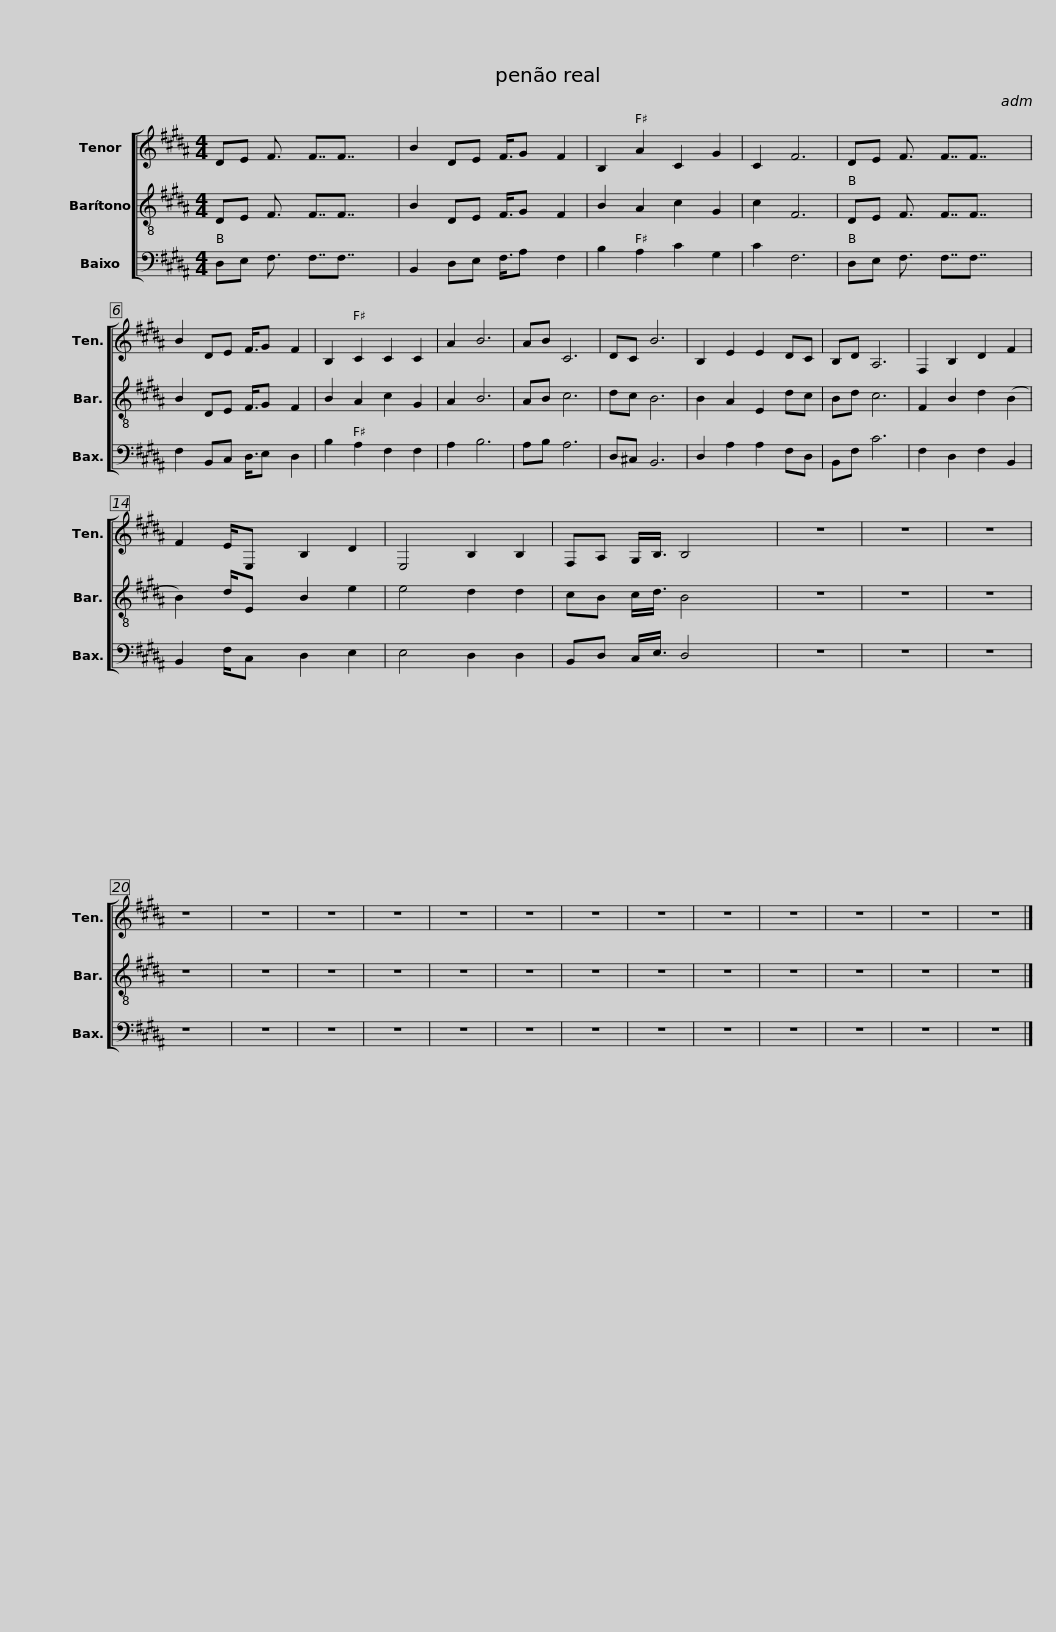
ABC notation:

X:1
%%score [ 1 2 3 ]
L:1/8
M:4/4
I:linebreak $
K:B
V:1 treble
V:2 treble-8
V:3 bass
V:1
 DE F3/2 x/4 F7/4F7/4 x/ x/4 | B2 DE F3/4G x/4 F2 | B,2 A2 C2 G2 | C2 F6 | DE F3/2 x/4 F7/4F7/4 x/ x/4 |$ %5
 B2 DE F3/4G x/4 F2 | B,2 C2 C2 C2 | A2 B6 | AB C6 | DC B6 | %10
 B,2 E2 E2 DC | B,D A,6 | F,2 B,2 D2 F2 |$ F2 E/E, x/ B,2 D2 | E,4 B,2 B,2 | %15
 F,A, G,/B,3/4 B,4 x/4 x/ | z8 | z8 | z8 | z8 | %20
 z8 | z8 | z8 |$ z8 | z8 | %25
 z8 | z8 | z8 | z8 | z8 | %30
 z8 | z8 |] %32
V:2
 DE F3/2 x/4 F7/4F7/4 x/ x/4 | B2 DE F3/4G x/4 F2 | B2 A2 c2 G2 | c2 F6 | DE F3/2 x/4 F7/4F7/4 x/ x/4 |$ %5
 B2 DE F3/4G x/4 F2 | B2 A2 c2 G2 | A2 B6 | AB c6 | dc B6 | %10
 B2 A2 E2 dc | Bd c6 | F2 B2 d2 (B2 |$ B2) d/E x/ B2 e2 | e4 d2 d2 | %15
 cB c/d3/4 B4 x/4 x/ | z8 | z8 | z8 | z8 | %20
 z8 | z8 | z8 |$ z8 | z8 | %25
 z8 | z8 | z8 | z8 | z8 | %30
 z8 | z8 |] %32
V:3
 D,E, F,3/2 x/4 F,7/4F,7/4 x/ x/4 | B,,2 D,E, F,3/4A, x/4 F,2 | B,2 A,2 C2 G,2 | C2 F,6 | D,E, F,3/2 x/4 F,7/4F,7/4 x/ x/4 |$ %5
 F,2 B,,C, D,3/4E, x/4 D,2 | B,2 A,2 F,2 F,2 | A,2 B,6 | A,B, A,6 | D,^C, B,,6 | %10
 D,2 A,2 A,2 F,D, | B,,F, C6 | F,2 D,2 F,2 B,,2 |$ B,,2 F,/C, x/ D,2 E,2 | E,4 D,2 D,2 | %15
 B,,D, C,/E,3/4 D,4 x/4 x/ | z8 | z8 | z8 | z8 | %20
 z8 | z8 | z8 |$ z8 | z8 | %25
 z8 | z8 | z8 | z8 | z8 | %30
 z8 | z8 |] %32
